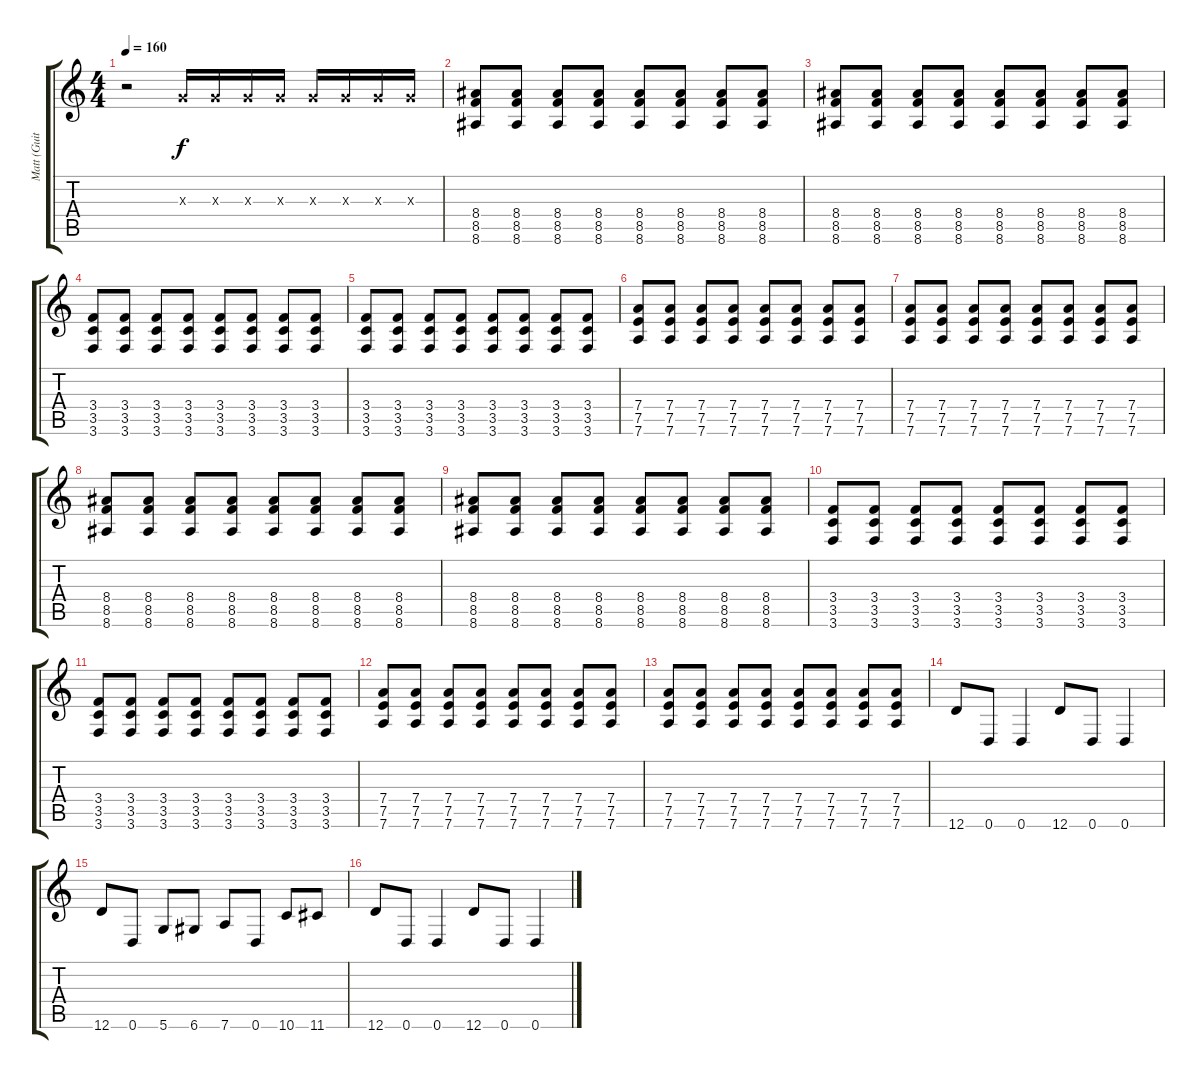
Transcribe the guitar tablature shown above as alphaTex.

\track ("Matt (Guitar2)" "Matt (Guit") {instrument distortionguitar}
\staff {score tabs}
\tuning (E4 B3 G3 D3 A2 D2) {hide}
\ts (4 4)
\tempo 160
\clef g2
\ks c
r.2{dy f} 0.3{x}.16 0.3{x}.16 0.3{x}.16 0.3{x}.16 0.3{x}.16 0.3{x}.16 0.3{x}.16 0.3{x}.16 |
(8.4 8.5 8.6).8{volume 10} (8.4 8.5 8.6).8 (8.4 8.5 8.6).8 (8.4 8.5 8.6).8 (8.4 8.5 8.6).8 (8.4 8.5 8.6).8 (8.4 8.5 8.6).8 (8.4 8.5 8.6).8 |
(8.4 8.5 8.6).8 (8.4 8.5 8.6).8 (8.4 8.5 8.6).8 (8.4 8.5 8.6).8 (8.4 8.5 8.6).8 (8.4 8.5 8.6).8 (8.4 8.5 8.6).8 (8.4 8.5 8.6).8 |
(3.4 3.5 3.6).8 (3.4 3.5 3.6).8 (3.4 3.5 3.6).8 (3.4 3.5 3.6).8 (3.4 3.5 3.6).8 (3.4 3.5 3.6).8 (3.4 3.5 3.6).8 (3.4 3.5 3.6).8 |
(3.4 3.5 3.6).8 (3.4 3.5 3.6).8 (3.4 3.5 3.6).8 (3.4 3.5 3.6).8 (3.4 3.5 3.6).8 (3.4 3.5 3.6).8 (3.4 3.5 3.6).8 (3.4 3.5 3.6).8 |
(7.4 7.5 7.6).8 (7.4 7.5 7.6).8 (7.4 7.5 7.6).8 (7.4 7.5 7.6).8 (7.4 7.5 7.6).8 (7.4 7.5 7.6).8 (7.4 7.5 7.6).8 (7.4 7.5 7.6).8 |
(7.4 7.5 7.6).8 (7.4 7.5 7.6).8 (7.4 7.5 7.6).8 (7.4 7.5 7.6).8 (7.4 7.5 7.6).8 (7.4 7.5 7.6).8 (7.4 7.5 7.6).8 (7.4 7.5 7.6).8 |
(8.4 8.5 8.6).8 (8.4 8.5 8.6).8 (8.4 8.5 8.6).8 (8.4 8.5 8.6).8 (8.4 8.5 8.6).8 (8.4 8.5 8.6).8 (8.4 8.5 8.6).8 (8.4 8.5 8.6).8 |
(8.4 8.5 8.6).8 (8.4 8.5 8.6).8 (8.4 8.5 8.6).8 (8.4 8.5 8.6).8 (8.4 8.5 8.6).8 (8.4 8.5 8.6).8 (8.4 8.5 8.6).8 (8.4 8.5 8.6).8 |
(3.4 3.5 3.6).8 (3.4 3.5 3.6).8 (3.4 3.5 3.6).8 (3.4 3.5 3.6).8 (3.4 3.5 3.6).8 (3.4 3.5 3.6).8 (3.4 3.5 3.6).8 (3.4 3.5 3.6).8 |
(3.4 3.5 3.6).8 (3.4 3.5 3.6).8 (3.4 3.5 3.6).8 (3.4 3.5 3.6).8 (3.4 3.5 3.6).8 (3.4 3.5 3.6).8 (3.4 3.5 3.6).8 (3.4 3.5 3.6).8 |
(7.4 7.5 7.6).8 (7.4 7.5 7.6).8 (7.4 7.5 7.6).8 (7.4 7.5 7.6).8 (7.4 7.5 7.6).8 (7.4 7.5 7.6).8 (7.4 7.5 7.6).8 (7.4 7.5 7.6).8 |
(7.4 7.5 7.6).8 (7.4 7.5 7.6).8 (7.4 7.5 7.6).8 (7.4 7.5 7.6).8 (7.4 7.5 7.6).8 (7.4 7.5 7.6).8 (7.4 7.5 7.6).8 (7.4 7.5 7.6).8 |
12.6.8{balance 2} 0.6.8 0.6.4 12.6.8 0.6.8 0.6.4 |
12.6.8 0.6.8 5.6.8 6.6.8 7.6.8 0.6.8 10.6.8 11.6.8 |
12.6.8{balance 2} 0.6.8 0.6.4 12.6.8 0.6.8 0.6.4
